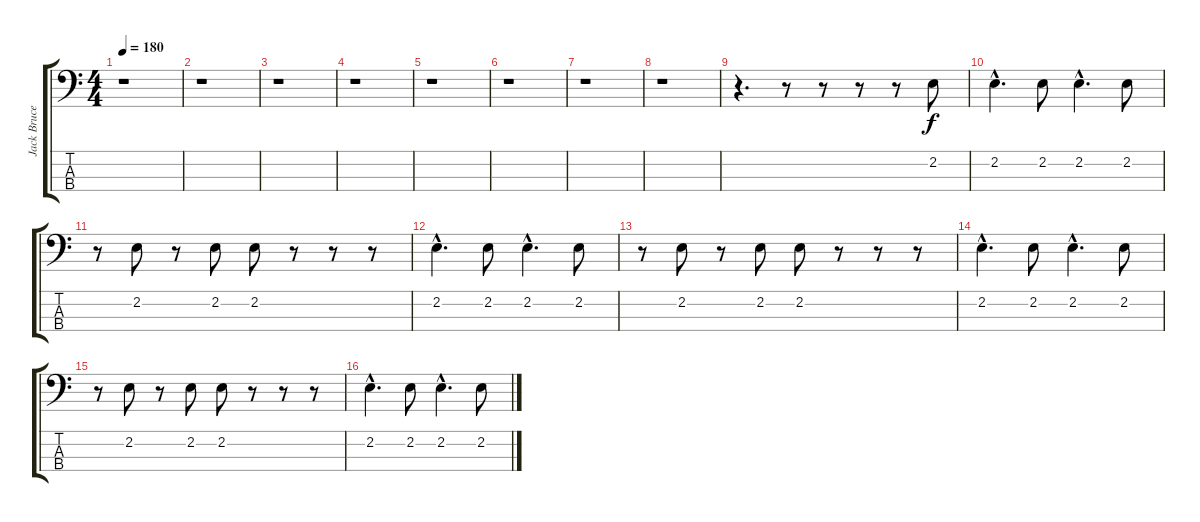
\track ("Jack Bruce" "Jack Bruce") {instrument acousticbass}
\staff {score tabs}
\tuning (G2 D2 A1 E1) {hide}
\ts (4 4)
\tempo 180
\clef f4
\ks c
r.1{dy f} |
r.1 |
r.1 |
r.1 |
r.1 |
r.1 |
r.1 |
r.1 |
r.4{d} r.8 r.8 r.8 r.8 2.2.8 |
2.2{hac}.4{d} 2.2.8 2.2{hac}.4{d} 2.2.8 |
r.8 2.2.8 r.8 2.2.8 2.2.8 r.8 r.8 r.8 |
2.2{hac}.4{d} 2.2.8 2.2{hac}.4{d} 2.2.8 |
r.8 2.2.8 r.8 2.2.8 2.2.8 r.8 r.8 r.8 |
2.2{hac}.4{d} 2.2.8 2.2{hac}.4{d} 2.2.8 |
r.8 2.2.8 r.8 2.2.8 2.2.8 r.8 r.8 r.8 |
2.2{hac}.4{d} 2.2.8 2.2{hac}.4{d} 2.2.8
